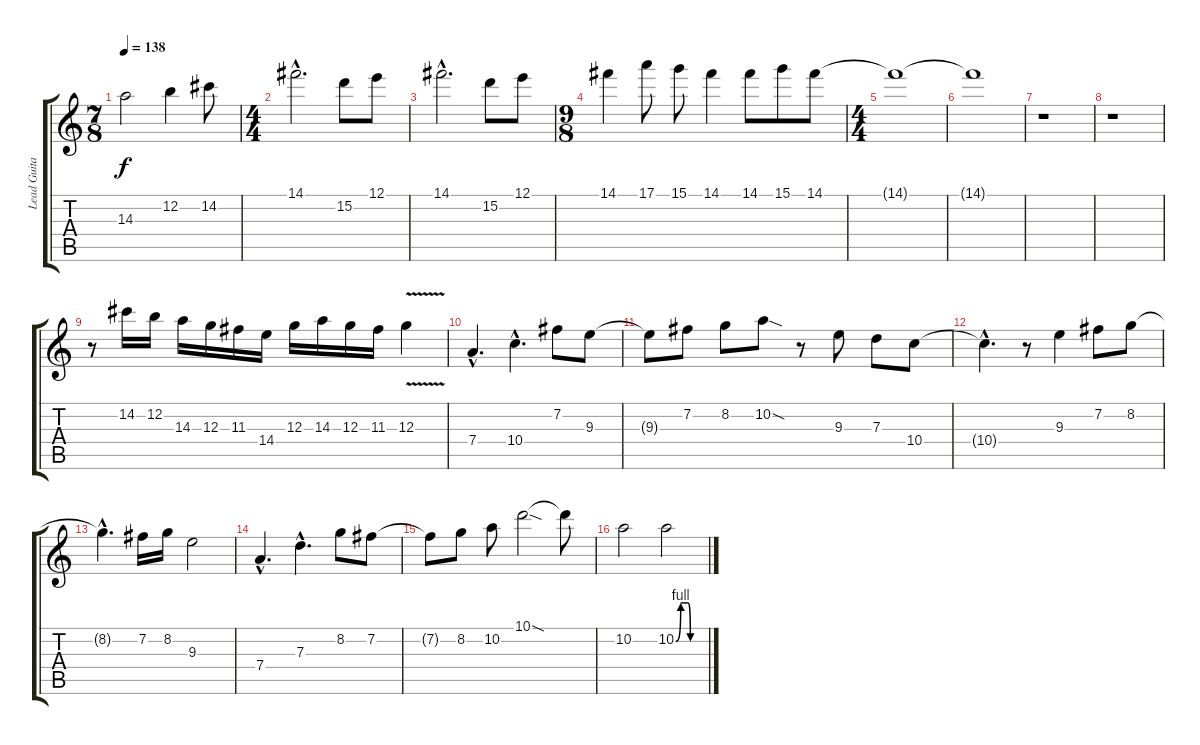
\track ("Lead Guitar 1" "Lead Guita") {instrument distortionguitar}
\staff {score tabs}
\tuning (E4 B3 G3 D3 A2 E2) {hide}
\ts (7 8)
\tempo 138
\clef g2
\ks c
14.3.2{dy f} 12.2.4 14.2.8 |
\ts (4 4)
14.1{hac}.2{d} 15.2.8 12.1.8 |
14.1{hac}.2{d} 15.2.8 12.1.8 |
\ts (9 8)
14.1.4 17.1.8 15.1.8 14.1.4 14.1.8 15.1.8 14.1.8 |
\ts (4 4)
14.1{t}.1 |
14.1{t}.1 |
r.1 |
r.1 |
r.8 14.2.16 12.2.16 14.3.16 12.3.16 11.3.16 14.4.16 12.3.16 14.3.16 12.3.16 11.3.16 12.3{v}.4 |
\section ("" "")
7.4{hac}.4{d} 10.4{hac}.4{d} 7.2.8 9.3.8 |
9.3{t}.8 7.2.8 8.2.8 10.2{sod}.8 r.8 9.3.8 7.3.8 10.4.8 |
10.4{hac t}.4{d} r.8 9.3.4 7.2.8 8.2.8 |
8.2{hac t}.4{d} 7.2.16 8.2.16 9.3.2 |
7.4{hac}.4{d} 7.3{hac}.4{d} 8.2.8 7.2.8 |
7.2{t}.8 8.2.8 10.2.8 10.1{sod}.2 10.1{t}.8 |
10.2.2 10.2{be (custom 0 0 10 4 15 4 25 4 30 0 45 0 60 0)}.2
